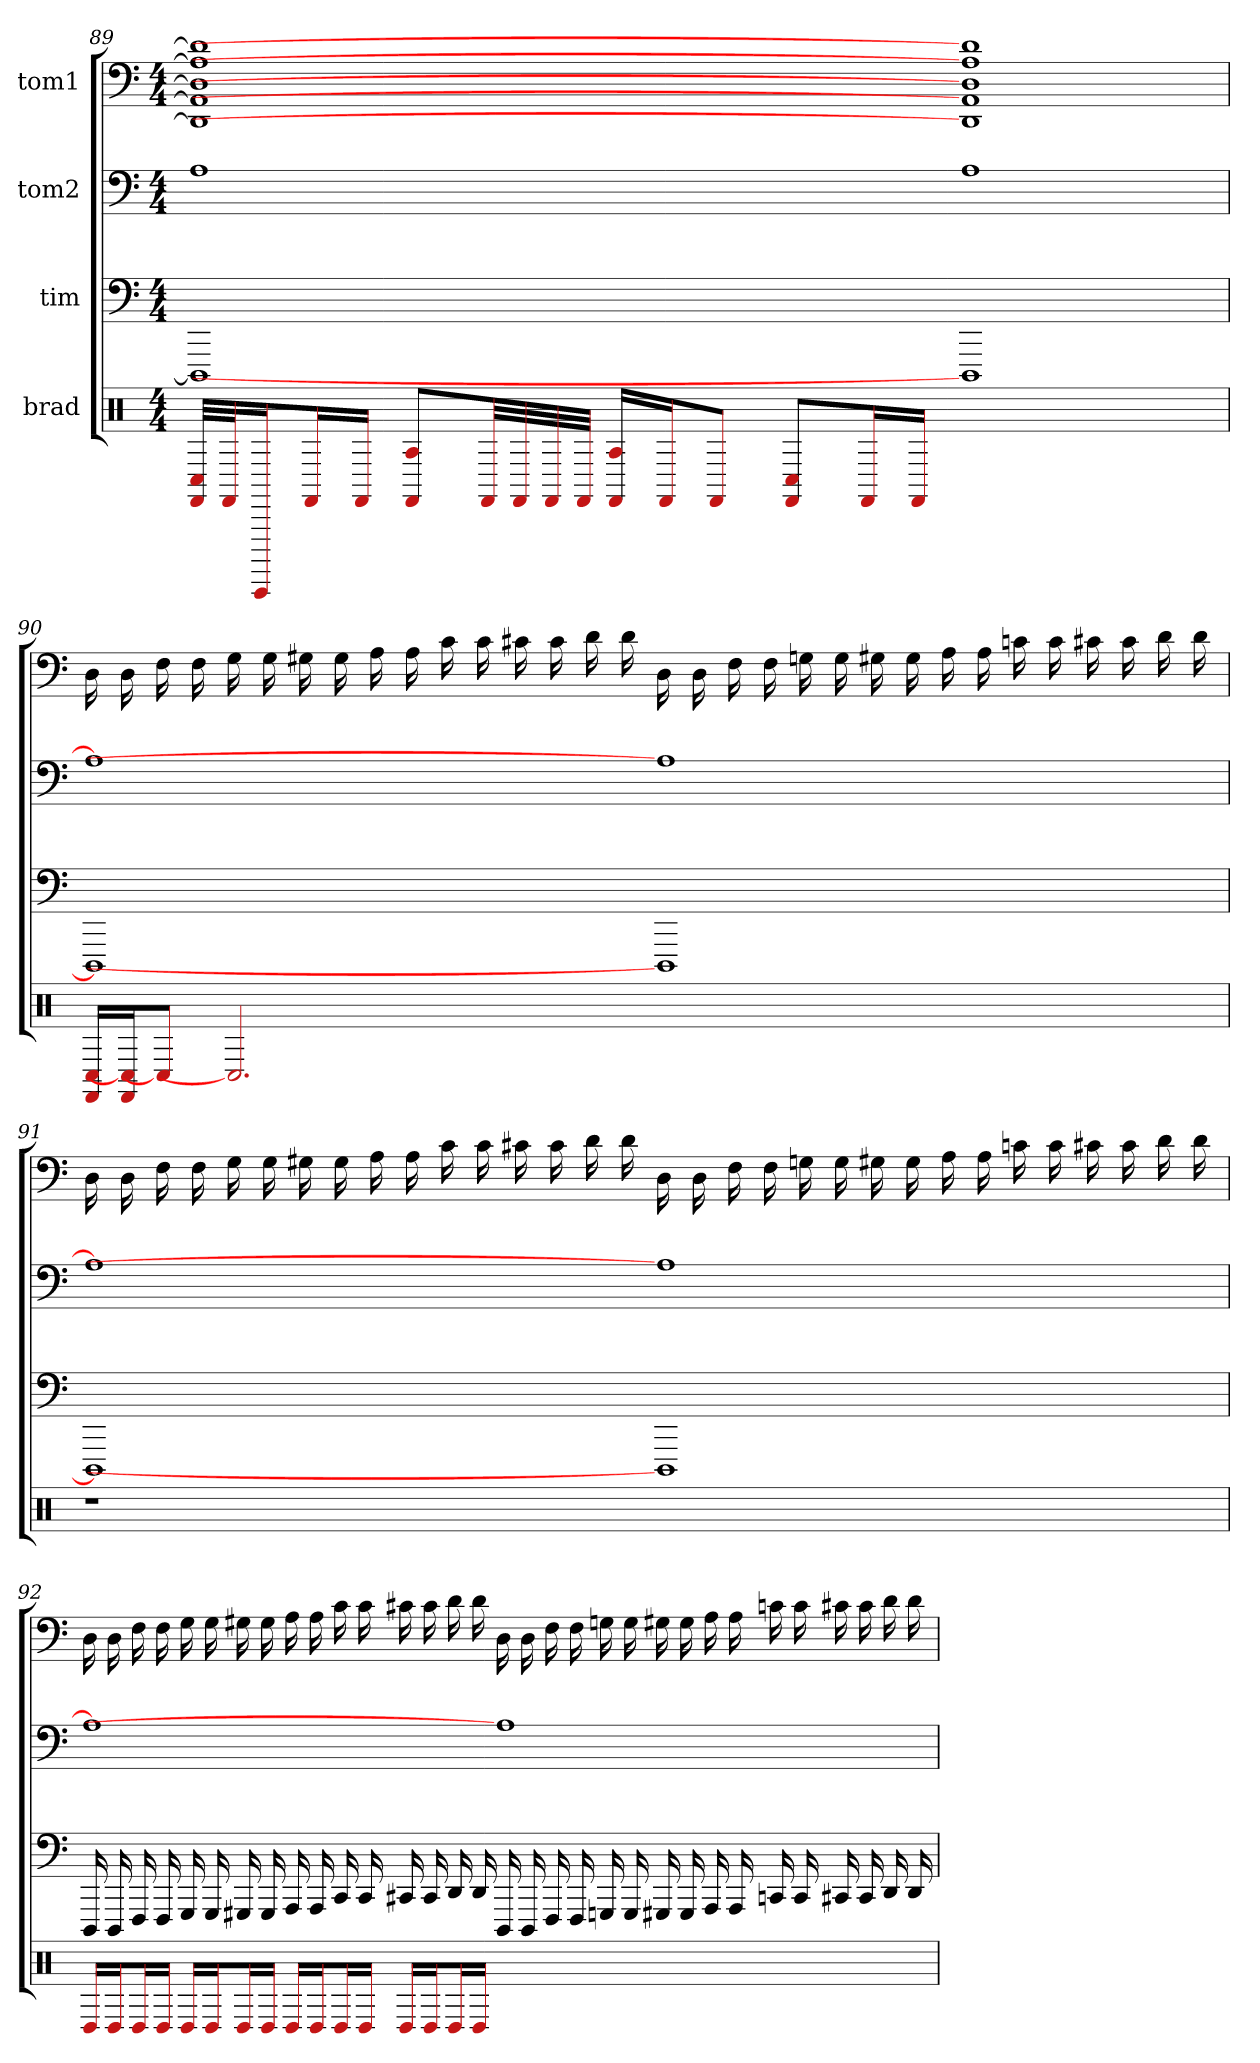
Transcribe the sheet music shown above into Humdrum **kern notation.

**kern	**kern	**kern	**kern
*part4	*part3	*part2	*part1
*staff4	*staff3	*staff2	*staff1
*I"brad	*I"tim	*I"tom2	*I"tom1
*clefX	*	*	*
*k[]	*k[]	*k[]	*k[]
*M4/4	*M4/4	*M4/4	*M4/4
=89	=89	=89	=89
32C#/ 32FF/LLL	1DDD]	1A	1d] 1A] 1D] 1AA] 1DD]
32FF/J	.	.	.
16CCCC/J	.	.	.
16FF/L	.	.	.
16FF/JJ	.	.	.
8A/ 8FF/L	.	.	.
32FF/LL	.	.	.
32FF/	.	.	.
32FF/	.	.	.
32FF/JJJ	.	.	.
16A/ 16FF/LL	.	.	.
16FF/J	.	.	.
8FF/J	.	.	.
8C#/ 8FF/L	.	.	.
16FF/L	.	.	.
16FF/JJ	.	.	.
1ryy	1DDD]	1A	1d] 1A] 1D] 1AA] 1DD]
=90	=90	=90	=90
*MM54	*MM54	*MM54	*MM54
16C#/ 16FF/LL	1DDD]	1A]	16D
16C#]/ 16FF/J	.	.	16D
8C#/J]	.	.	16F
.	.	.	16F
2.C#]	.	.	16G
.	.	.	16G
.	.	.	16G#
.	.	.	16G#
.	.	.	16A
.	.	.	16A
.	.	.	16c
.	.	.	16c
.	.	.	16c#
.	.	.	16c#
.	.	.	16d
.	.	.	16d
1ryy	1DDD]	1A]	16D
.	.	.	16D
.	.	.	16F
.	.	.	16F
.	.	.	16G
.	.	.	16G
.	.	.	16G#
.	.	.	16G#
.	.	.	16A
.	.	.	16A
.	.	.	16c
.	.	.	16c
.	.	.	16c#
.	.	.	16c#
.	.	.	16d
.	.	.	16d
=91	=91	=91	=91
1r	1DDD]	1A]	16D
.	.	.	16D
.	.	.	16F
.	.	.	16F
.	.	.	16G
.	.	.	16G
.	.	.	16G#
.	.	.	16G#
.	.	.	16A
.	.	.	16A
.	.	.	16c
.	.	.	16c
.	.	.	16c#
.	.	.	16c#
.	.	.	16d
.	.	.	16d
1ryy	1DDD]	1A]	16D
.	.	.	16D
.	.	.	16F
.	.	.	16F
.	.	.	16G
.	.	.	16G
.	.	.	16G#
.	.	.	16G#
.	.	.	16A
.	.	.	16A
.	.	.	16c
.	.	.	16c
.	.	.	16c#
.	.	.	16c#
.	.	.	16d
.	.	.	16d
=92	=92	=92	=92
16D#/LL	16DDD	1A]	16D
16D#/J	16DDD	.	16D
16D#/L	16FFF	.	16F
16D#/JJ	16FFF	.	16F
16D#/LL	16GGG	.	16G
16D#/J	16GGG	.	16G
16D#/L	16GGG#	.	16G#
16D#/JJ	16GGG#	.	16G#
16D#/LL	16AAA	.	16A
16D#/J	16AAA	.	16A
16D#/L	16CC	.	16c
16D#/JJ	16CC	.	16c
16D#/LL	16CC#	.	16c#
16D#/J	16CC#	.	16c#
16D#/L	16DD	.	16d
16D#/JJ	16DD	.	16d
1ryy	16DDD	1A]	16D
.	16DDD	.	16D
.	16FFF	.	16F
.	16FFF	.	16F
.	16GGG	.	16G
.	16GGG	.	16G
.	16GGG#	.	16G#
.	16GGG#	.	16G#
.	16AAA	.	16A
.	16AAA	.	16A
.	16CC	.	16c
.	16CC	.	16c
.	16CC#	.	16c#
.	16CC#	.	16c#
.	16DD	.	16d
.	16DD	.	16d
=	=	=	=
*-	*-	*-	*-
